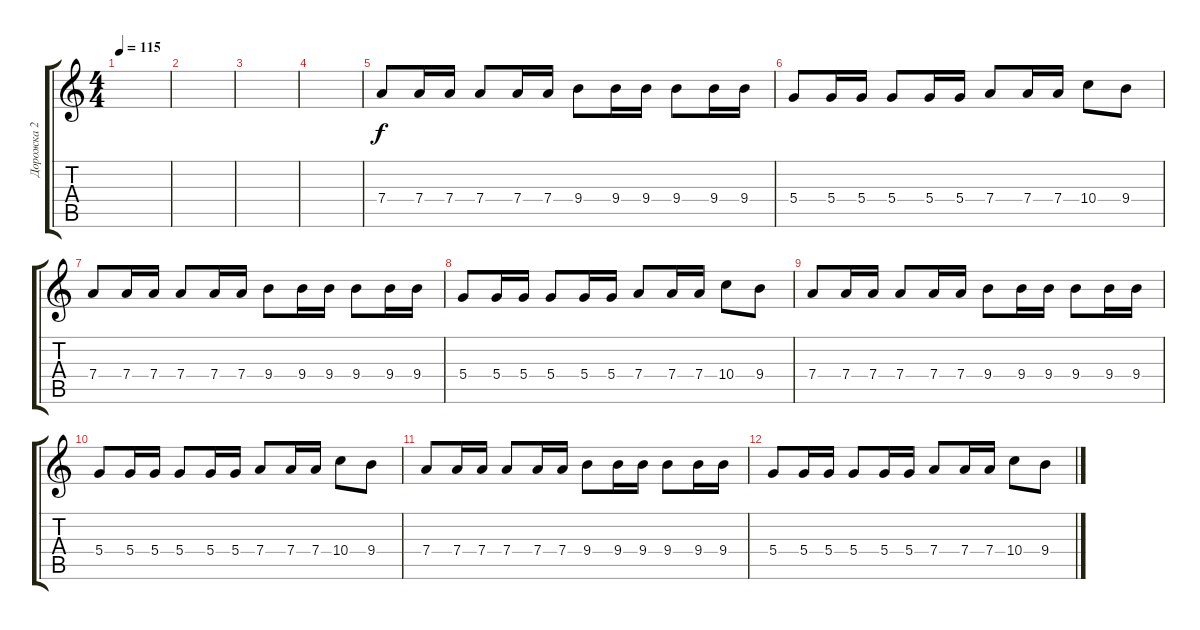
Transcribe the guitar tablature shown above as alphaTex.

\track ("Дорожка 2" "Дорожка 2") {instrument overdrivenguitar}
\staff {score tabs}
\tuning (E4 B3 G3 D3 A2 E2) {hide}
\ts (4 4)
\tempo 115
\clef g2
\ks c
|
|
|
|
7.4.8 7.4.16 7.4.16 7.4.8 7.4.16 7.4.16 9.4.8 9.4.16 9.4.16 9.4.8 9.4.16 9.4.16 |
5.4.8 5.4.16 5.4.16 5.4.8 5.4.16 5.4.16 7.4.8 7.4.16 7.4.16 10.4.8 9.4.8 |
7.4.8 7.4.16 7.4.16 7.4.8 7.4.16 7.4.16 9.4.8 9.4.16 9.4.16 9.4.8 9.4.16 9.4.16 |
5.4.8 5.4.16 5.4.16 5.4.8 5.4.16 5.4.16 7.4.8 7.4.16 7.4.16 10.4.8 9.4.8 |
7.4.8 7.4.16 7.4.16 7.4.8 7.4.16 7.4.16 9.4.8 9.4.16 9.4.16 9.4.8 9.4.16 9.4.16 |
5.4.8 5.4.16 5.4.16 5.4.8 5.4.16 5.4.16 7.4.8 7.4.16 7.4.16 10.4.8 9.4.8 |
7.4.8 7.4.16 7.4.16 7.4.8 7.4.16 7.4.16 9.4.8 9.4.16 9.4.16 9.4.8 9.4.16 9.4.16 |
5.4.8 5.4.16 5.4.16 5.4.8 5.4.16 5.4.16 7.4.8 7.4.16 7.4.16 10.4.8 9.4.8
